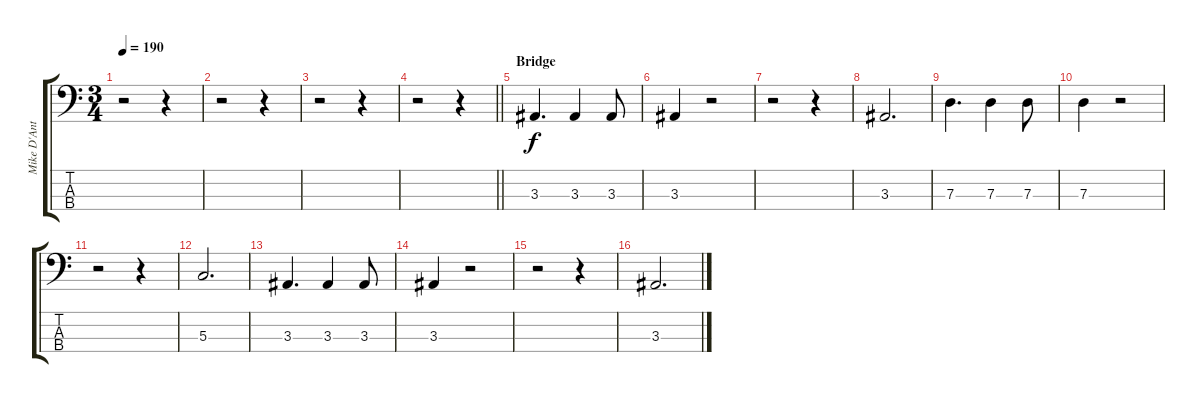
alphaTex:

\track ("Mike D'Antonio" "Mike D'Ant") {instrument electricbasspick}
\staff {score tabs}
\tuning (F2 C2 G1 C1) {hide}
\ts (3 4)
\tempo 190
\clef f4
\ks c
r.2{dy f} r.4 |
r.2 r.4 |
r.2 r.4 |
\barLineRight lightlight
r.2 r.4 |
\section ("" "Bridge")
3.3.4{d} 3.3.4 3.3.8 |
3.3.4 r.2 |
r.2 r.4 |
3.3.2{d} |
7.3.4{d} 7.3.4 7.3.8 |
7.3.4 r.2 |
r.2 r.4 |
5.3.2{d} |
3.3.4{d} 3.3.4 3.3.8 |
3.3.4 r.2 |
r.2 r.4 |
3.3.2{d}
